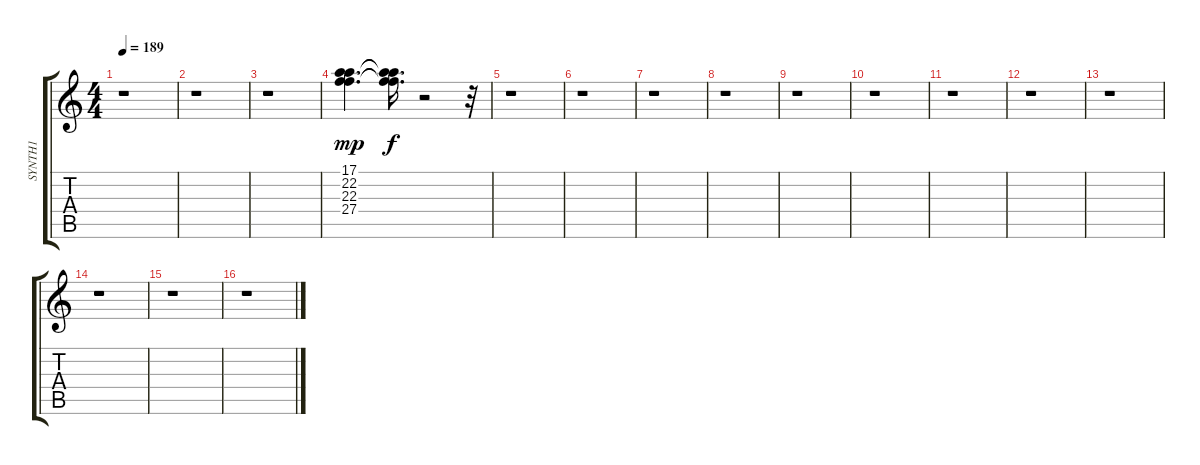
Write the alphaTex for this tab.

\track ("SYNTH1" "SYNTH1") {instrument percussiveorgan}
\staff {score tabs}
\tuning (E4 B3 G3 D3 A2 E2) {hide}
\ts (4 4)
\tempo 189
\clef g2
\ks c
r.1{dy f} |
r.1 |
r.1 |
(17.1 22.2 22.3 27.4).4{d dy mp} (17.1{t} 22.2{t} 22.3{t} 27.4{t}).16{d dy f} r.2 r.32 |
r.1 |
r.1 |
r.1 |
r.1 |
r.1 |
r.1 |
r.1 |
r.1 |
r.1 |
r.1 |
r.1 |
r.1
